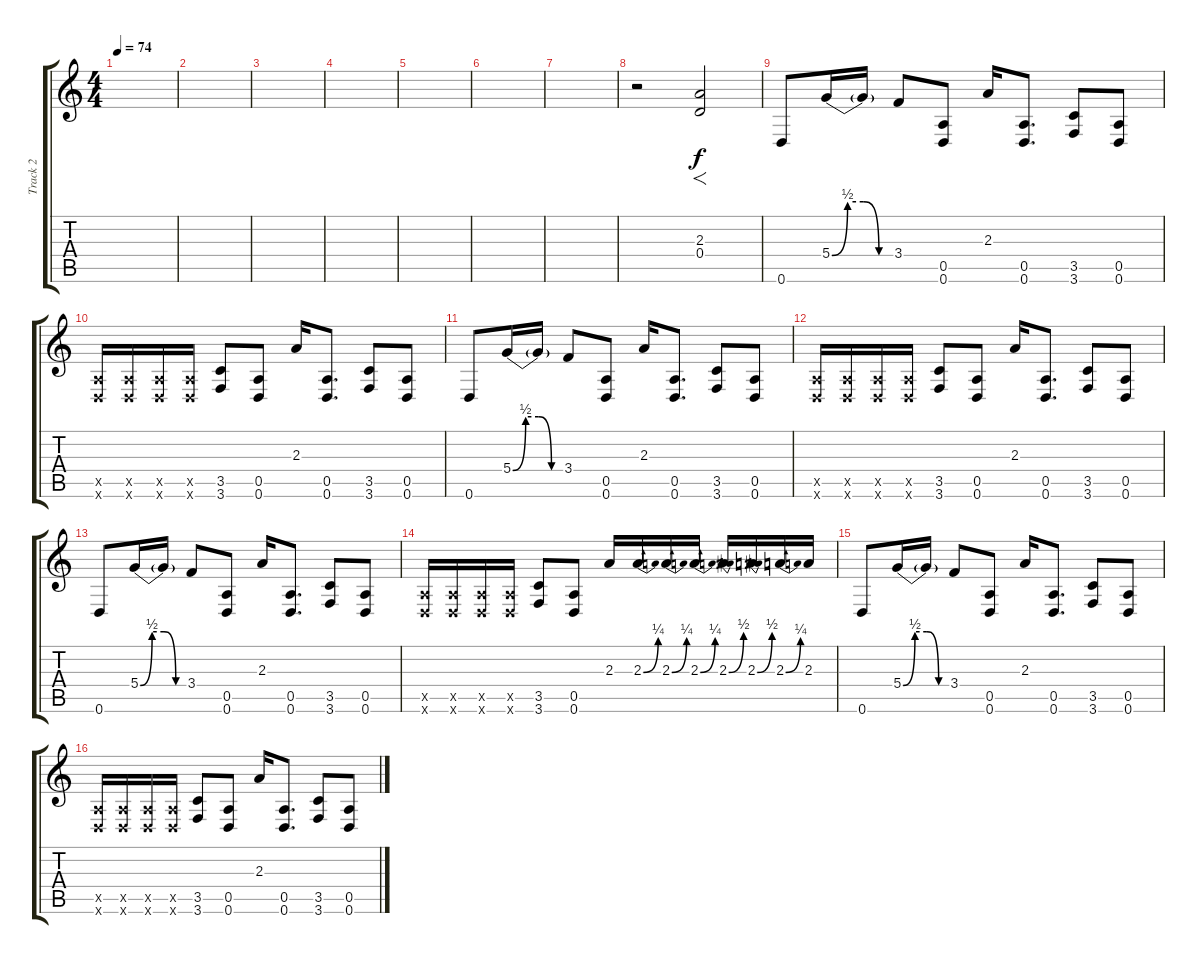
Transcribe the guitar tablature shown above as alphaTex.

\track ("Track 2" "Track 2") {instrument distortionguitar}
\staff {score tabs}
\tuning (E4 B3 G3 D3 A2 D2) {hide}
\ts (4 4)
\tempo 74
\clef g2
\ks c
|
|
|
|
|
|
|
r.2 (2.3 0.4).2{f} |
0.6.8 5.4{be (custom 0 0 15 2 30 2 45 0 60 0)}.16 5.4{t}.16 3.4.8 (0.5 0.6).8 2.3.16 (0.5 0.6).8{d} (3.5 3.6).8 (0.5 0.6).8 |
(0.5{x} 0.6{x}).16 (0.5{x} 0.6{x}).16 (0.5{x} 0.6{x}).16 (0.5{x} 0.6{x}).16 (3.5 3.6).8 (0.5 0.6).8 2.3.16 (0.5 0.6).8{d} (3.5 3.6).8 (0.5 0.6).8 |
0.6.8 5.4{be (custom 0 0 15 2 30 2 45 0 60 0)}.16 5.4{t}.16 3.4.8 (0.5 0.6).8 2.3.16 (0.5 0.6).8{d} (3.5 3.6).8 (0.5 0.6).8 |
(0.5{x} 0.6{x}).16 (0.5{x} 0.6{x}).16 (0.5{x} 0.6{x}).16 (0.5{x} 0.6{x}).16 (3.5 3.6).8 (0.5 0.6).8 2.3.16 (0.5 0.6).8{d} (3.5 3.6).8 (0.5 0.6).8 |
0.6.8 5.4{be (custom 0 0 15 2 30 2 45 0 60 0)}.16 5.4{t}.16 3.4.8 (0.5 0.6).8 2.3.16 (0.5 0.6).8{d} (3.5 3.6).8 (0.5 0.6).8 |
(0.5{x} 0.6{x}).16 (0.5{x} 0.6{x}).16 (0.5{x} 0.6{x}).16 (0.5{x} 0.6{x}).16 (3.5 3.6).8 (0.5 0.6).8 2.3.16 2.3{be (bend 0 0 60 1)}.16 2.3{be (bend 0 0 60 1)}.16 2.3{be (bend 0 0 60 1)}.16 2.3{be (bend 0 0 60 2)}.16 2.3{be (bend 0 0 60 2)}.16 2.3{be (bend 0 0 60 1)}.16 2.3.16 |
0.6.8 5.4{be (custom 0 0 15 2 30 2 45 0 60 0)}.16 5.4{t}.16 3.4.8 (0.5 0.6).8 2.3.16 (0.5 0.6).8{d} (3.5 3.6).8 (0.5 0.6).8 |
(0.5{x} 0.6{x}).16 (0.5{x} 0.6{x}).16 (0.5{x} 0.6{x}).16 (0.5{x} 0.6{x}).16 (3.5 3.6).8 (0.5 0.6).8 2.3.16 (0.5 0.6).8{d} (3.5 3.6).8 (0.5 0.6).8
